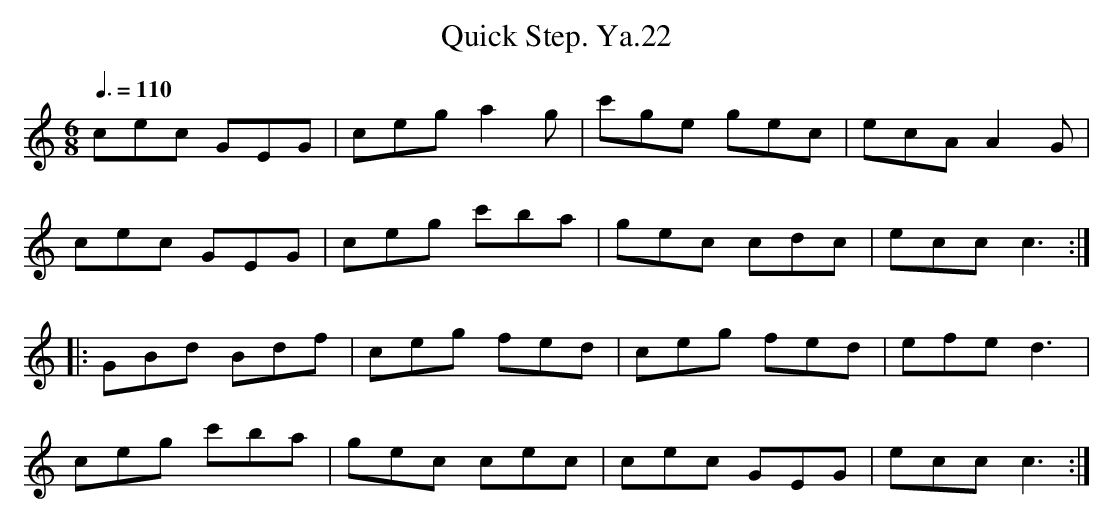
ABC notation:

X:1
T:Quick Step. Ya.22
L:1/8
M:6/8
Q:3/8=110
K:C
cec GEG|ceg a2g|c'ge gec|ecA A2G|
cec GEG|ceg c'ba|gec cdc|ecc c3:|
|:GBd Bdf|ceg fed|ceg fed|efed3|
ceg c'ba|gec cec|cec GEG|ecc c3:|
